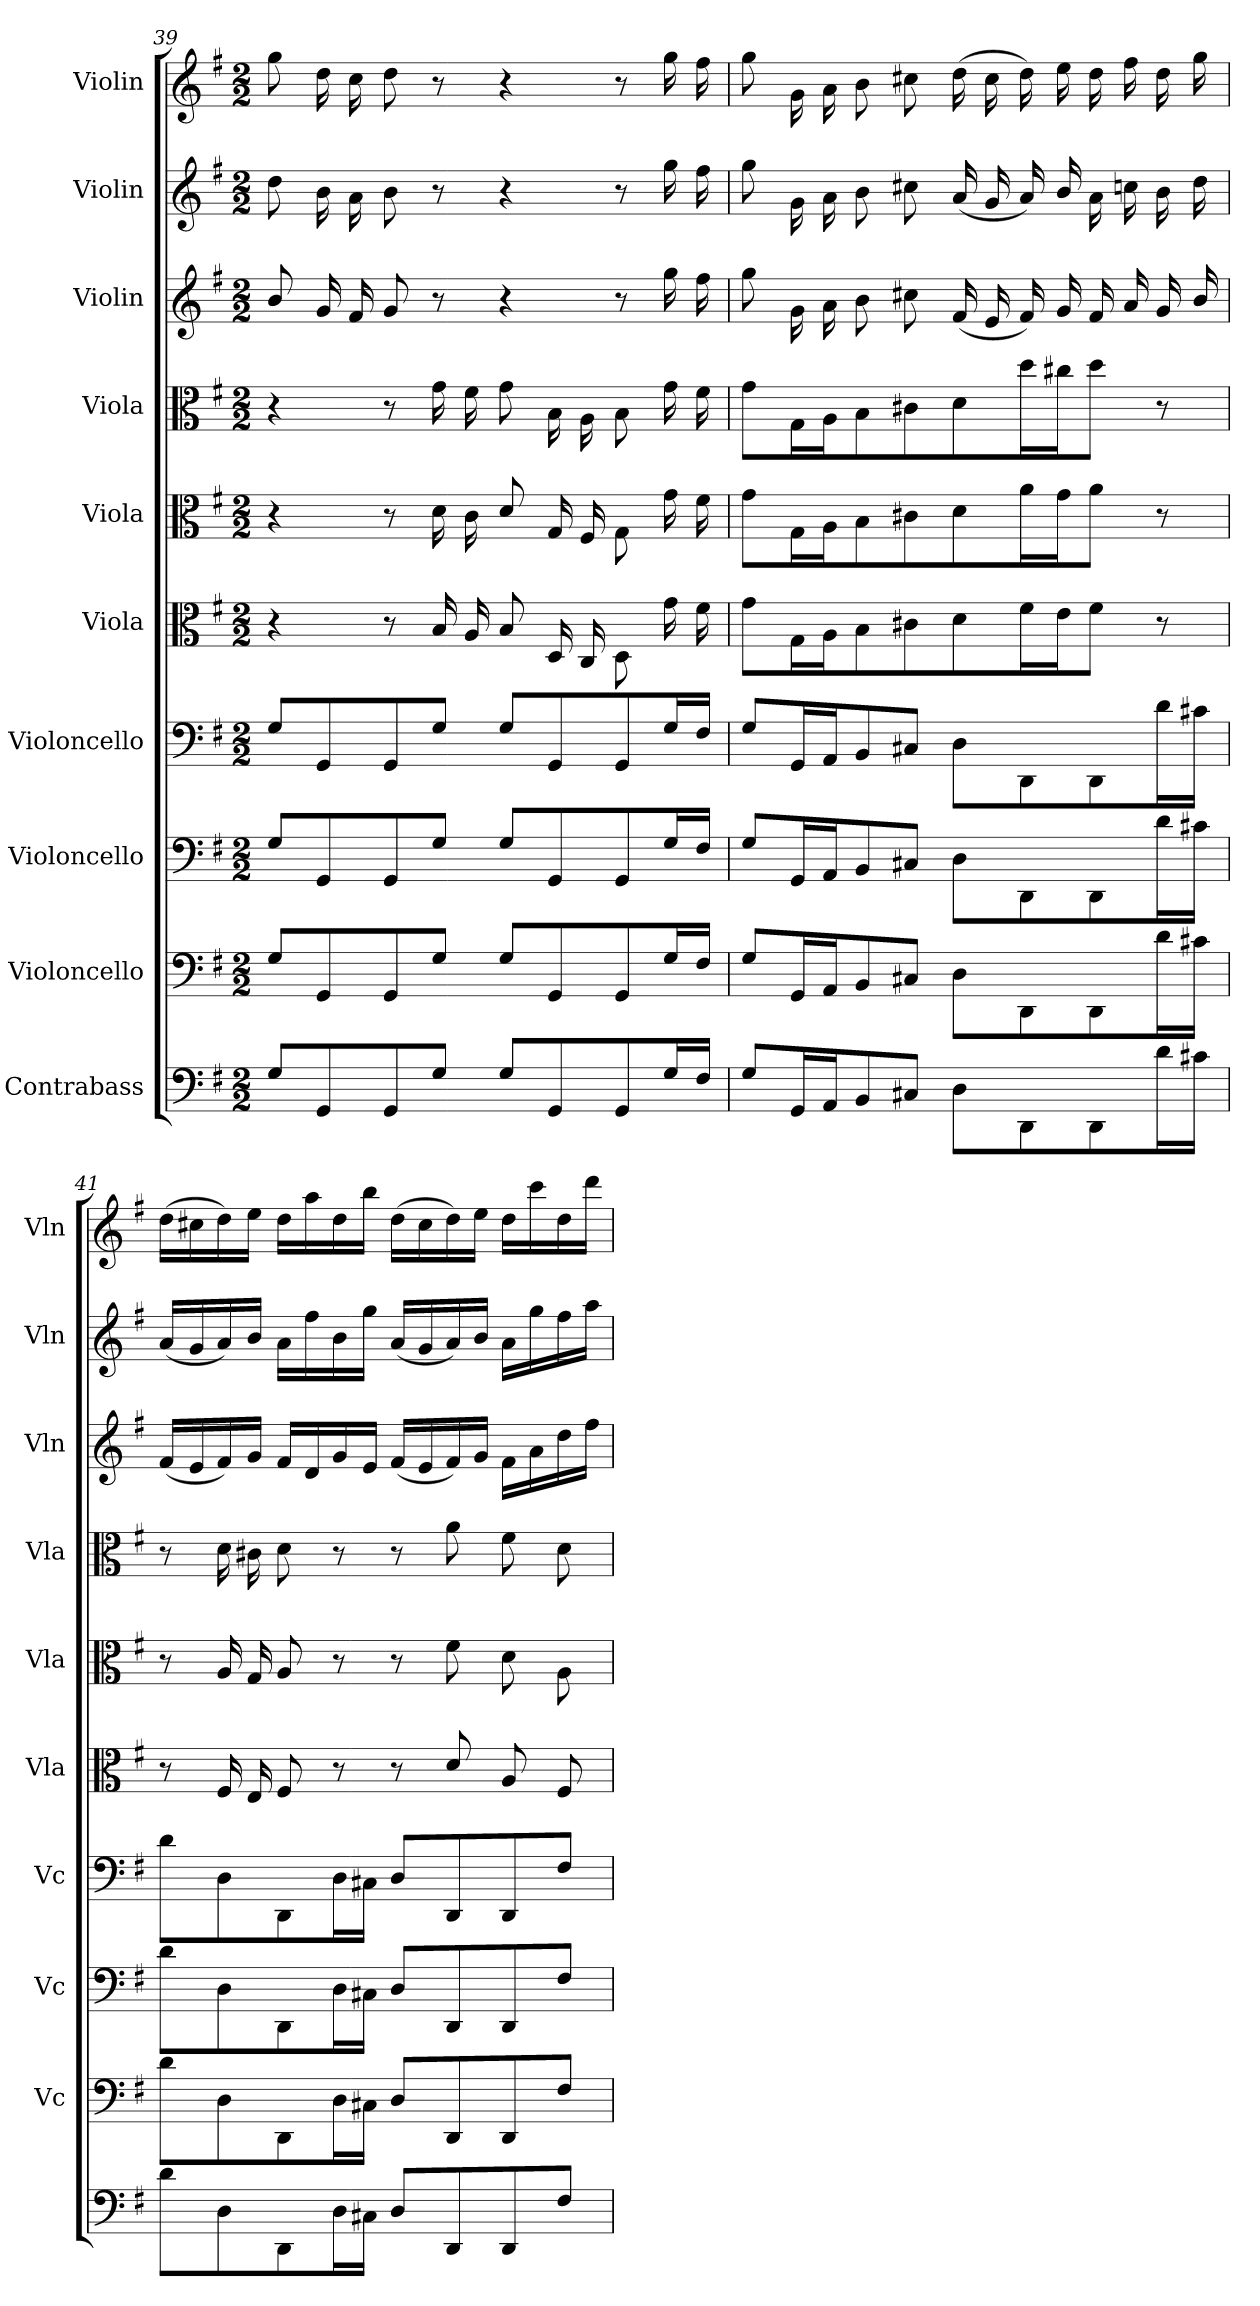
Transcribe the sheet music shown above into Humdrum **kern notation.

**kern	**kern	**kern	**kern	**kern	**kern	**kern	**kern	**kern	**kern
*part10	*part9	*part8	*part7	*part6	*part5	*part4	*part3	*part2	*part1
*staff10	*staff9	*staff8	*staff7	*staff6	*staff5	*staff4	*staff3	*staff2	*staff1
*I"Contrabass	*I"Violoncello	*I"Violoncello	*I"Violoncello	*I"Viola	*I"Viola	*I"Viola	*I"Violin	*I"Violin	*I"Violin
*	*I'Vc	*I'Vc	*I'Vc	*I'Vla	*I'Vla	*I'Vla	*I'Vln	*I'Vln	*I'Vln
*clefF4	*clefF4	*clefF4	*clefF4	*clefC3	*clefC3	*clefC3	*clefG2	*clefG2	*clefG2
*k[f#]	*k[f#]	*k[f#]	*k[f#]	*k[f#]	*k[f#]	*k[f#]	*k[f#]	*k[f#]	*k[f#]
*G:	*G:	*G:	*G:	*G:	*G:	*G:	*G:	*G:	*G:
*M2/2	*M2/2	*M2/2	*M2/2	*M2/2	*M2/2	*M2/2	*M2/2	*M2/2	*M2/2
=39	=39	=39	=39	=39	=39	=39	=39	=39	=39
8G/L	8G/L	8G/L	8G/L	4r	4r	4r	8b/	8dd\	8gg\
8GG/	8GG/	8GG/	8GG/	.	.	.	16g/	16b\	16dd\
.	.	.	.	.	.	.	16f#/	16a\	16cc\
8GG/	8GG/	8GG/	8GG/	8r	8r	8r	8g/	8b\	8dd\
8G/J	8G/J	8G/J	8G/J	16B/	16d\	16g\	8r	8r	8r
.	.	.	.	16A/	16c\	16f#\	.	.	.
8G/L	8G/L	8G/L	8G/L	8B/	8d/	8g\	4r	4r	4r
8GG/	8GG/	8GG/	8GG/	16D/	16G/	16B\	.	.	.
.	.	.	.	16C/	16F#/	16A\	.	.	.
8GG/	8GG/	8GG/	8GG/	8D\	8G\	8B\	8r	8r	8r
16G/L	16G/L	16G/L	16G/L	16g\	16g\	16g\	16gg\	16gg\	16gg\
16F#/JJ	16F#/JJ	16F#/JJ	16F#/JJ	16f#\	16f#\	16f#\	16ff#\	16ff#\	16ff#\
=40	=40	=40	=40	=40	=40	=40	=40	=40	=40
8G/L	8G/L	8G/L	8G/L	8g\L	8g\L	8g\L	8gg\	8gg\	8gg\
16GG/L	16GG/L	16GG/L	16GG/L	16G\L	16G\L	16G\L	16g\	16g\	16g\
16AA/J	16AA/J	16AA/J	16AA/J	16A\J	16A\J	16A\J	16a\	16a\	16a\
8BB/	8BB/	8BB/	8BB/	8B\	8B\	8B\	8b\	8b\	8b\
8C#X/J	8C#X/J	8C#X/J	8C#X/J	8c#X\	8c#X\	8c#X\	8cc#X\	8cc#X\	8cc#X\
8D\L	8D\L	8D\L	8D\L	8d\	8d\	8d\	(16f#/	(16a/	(16dd\
.	.	.	.	.	.	.	16e/	16g/	16cc#\
8DD\	8DD\	8DD\	8DD\	16f#\L	16a\L	16dd\L	16f#/)	16a/)	16dd\)
.	.	.	.	16e\J	16g\J	16cc#X\J	16g/	16b/	16ee\
8DD\	8DD\	8DD\	8DD\	8f#\J	8a\J	8dd\J	16f#/	16a\	16dd\
.	.	.	.	.	.	.	16a/	16ccn\	16ff#\
16d\L	16d\L	16d\L	16d\L	8r	8r	8r	16g/	16b\	16dd\
16c#X\JJ	16c#X\JJ	16c#X\JJ	16c#X\JJ	.	.	.	16b/	16dd\	16gg\
=41	=41	=41	=41	=41	=41	=41	=41	=41	=41
8d\L	8d\L	8d\L	8d\L	8r	8r	8r	(16f#/LL	(16a/LL	(16dd\LL
.	.	.	.	.	.	.	16e/	16g/	16cc#X\
8D\	8D\	8D\	8D\	16F#/	16A/	16d\	16f#/)	16a/)	16dd\)
.	.	.	.	16E/	16G/	16c#X\	16g/JJ	16b/JJ	16ee\JJ
8DD\	8DD\	8DD\	8DD\	8F#/	8A/	8d\	16f#/LL	16a\LL	16dd\LL
.	.	.	.	.	.	.	16d/	16ff#\	16aa\
16D\L	16D\L	16D\L	16D\L	8r	8r	8r	16g/	16b\	16dd\
16C#X\JJ	16C#X\JJ	16C#X\JJ	16C#X\JJ	.	.	.	16e/JJ	16gg\JJ	16bb\JJ
8D/L	8D/L	8D/L	8D/L	8r	8r	8r	(16f#/LL	(16a/LL	(16dd\LL
.	.	.	.	.	.	.	16e/	16g/	16cc#\
8DD/	8DD/	8DD/	8DD/	8d/	8f#\	8a\	16f#/)	16a/)	16dd\)
.	.	.	.	.	.	.	16g/JJ	16b/JJ	16ee\JJ
8DD/	8DD/	8DD/	8DD/	8A/	8d\	8f#\	16f#\LL	16a\LL	16dd\LL
.	.	.	.	.	.	.	16a\	16gg\	16ccc\
8F#/J	8F#/J	8F#/J	8F#/J	8F#/	8A\	8d\	16dd\	16ff#\	16dd\
.	.	.	.	.	.	.	16ff#\JJ	16aa\JJ	16ddd\JJ
=	=	=	=	=	=	=	=	=	=
*-	*-	*-	*-	*-	*-	*-	*-	*-	*-
